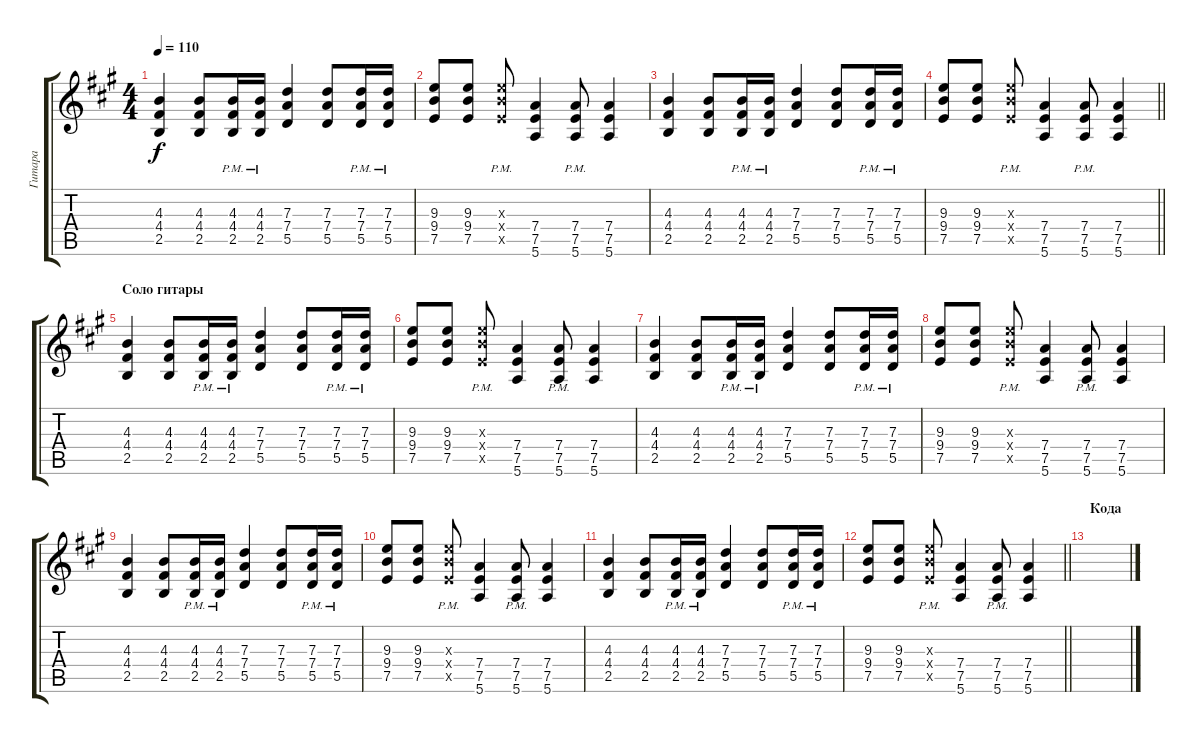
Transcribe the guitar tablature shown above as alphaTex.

\track ("Гитара" "Гитара") {instrument distortionguitar}
\staff {score tabs}
\tuning (E4 B3 G3 D3 A2 E2) {hide}
\ts (4 4)
\tempo 110
\clef g2
\ks f#minor
(4.3 4.4 2.5).4{dy f} (4.3 4.4 2.5).8 (4.3{pm} 4.4{pm} 2.5{pm}).16 (4.3{pm} 4.4{pm} 2.5{pm}).16 (7.3 7.4 5.5).4 (7.3 7.4 5.5).8 (7.3{pm} 7.4{pm} 5.5{pm}).16 (7.3{pm} 7.4{pm} 5.5{pm}).16 |
(9.3 9.4 7.5).8 (9.3 9.4 7.5).8 (9.3{pm x} 9.4{pm x} 7.5{pm x}).8 (7.4 7.5 5.6).4 (7.4{pm} 7.5{pm} 5.6{pm}).8 (7.4 7.5 5.6).4 |
(4.3 4.4 2.5).4 (4.3 4.4 2.5).8 (4.3{pm} 4.4{pm} 2.5{pm}).16 (4.3{pm} 4.4{pm} 2.5{pm}).16 (7.3 7.4 5.5).4 (7.3 7.4 5.5).8 (7.3{pm} 7.4{pm} 5.5{pm}).16 (7.3{pm} 7.4{pm} 5.5{pm}).16 |
\barLineRight lightlight
(9.3 9.4 7.5).8 (9.3 9.4 7.5).8 (9.3{pm x} 9.4{pm x} 7.5{pm x}).8 (7.4 7.5 5.6).4 (7.4{pm} 7.5{pm} 5.6{pm}).8 (7.4 7.5 5.6).4 |
\section ("" "Соло гитары")
(4.3 4.4 2.5).4 (4.3 4.4 2.5).8 (4.3{pm} 4.4{pm} 2.5{pm}).16 (4.3{pm} 4.4{pm} 2.5{pm}).16 (7.3 7.4 5.5).4 (7.3 7.4 5.5).8 (7.3{pm} 7.4{pm} 5.5{pm}).16 (7.3{pm} 7.4{pm} 5.5{pm}).16 |
(9.3 9.4 7.5).8 (9.3 9.4 7.5).8 (9.3{pm x} 9.4{pm x} 7.5{pm x}).8 (7.4 7.5 5.6).4 (7.4{pm} 7.5{pm} 5.6{pm}).8 (7.4 7.5 5.6).4 |
(4.3 4.4 2.5).4 (4.3 4.4 2.5).8 (4.3{pm} 4.4{pm} 2.5{pm}).16 (4.3{pm} 4.4{pm} 2.5{pm}).16 (7.3 7.4 5.5).4 (7.3 7.4 5.5).8 (7.3{pm} 7.4{pm} 5.5{pm}).16 (7.3{pm} 7.4{pm} 5.5{pm}).16 |
(9.3 9.4 7.5).8 (9.3 9.4 7.5).8 (9.3{pm x} 9.4{pm x} 7.5{pm x}).8 (7.4 7.5 5.6).4 (7.4{pm} 7.5{pm} 5.6{pm}).8 (7.4 7.5 5.6).4 |
(4.3 4.4 2.5).4 (4.3 4.4 2.5).8 (4.3{pm} 4.4{pm} 2.5{pm}).16 (4.3{pm} 4.4{pm} 2.5{pm}).16 (7.3 7.4 5.5).4 (7.3 7.4 5.5).8 (7.3{pm} 7.4{pm} 5.5{pm}).16 (7.3{pm} 7.4{pm} 5.5{pm}).16 |
(9.3 9.4 7.5).8 (9.3 9.4 7.5).8 (9.3{pm x} 9.4{pm x} 7.5{pm x}).8 (7.4 7.5 5.6).4 (7.4{pm} 7.5{pm} 5.6{pm}).8 (7.4 7.5 5.6).4 |
(4.3 4.4 2.5).4 (4.3 4.4 2.5).8 (4.3{pm} 4.4{pm} 2.5{pm}).16 (4.3{pm} 4.4{pm} 2.5{pm}).16 (7.3 7.4 5.5).4 (7.3 7.4 5.5).8 (7.3{pm} 7.4{pm} 5.5{pm}).16 (7.3{pm} 7.4{pm} 5.5{pm}).16 |
\barLineRight lightlight
(9.3 9.4 7.5).8 (9.3 9.4 7.5).8 (9.3{pm x} 9.4{pm x} 7.5{pm x}).8 (7.4 7.5 5.6).4 (7.4{pm} 7.5{pm} 5.6{pm}).8 (7.4 7.5 5.6).4 |
\section ("" "Кода")
